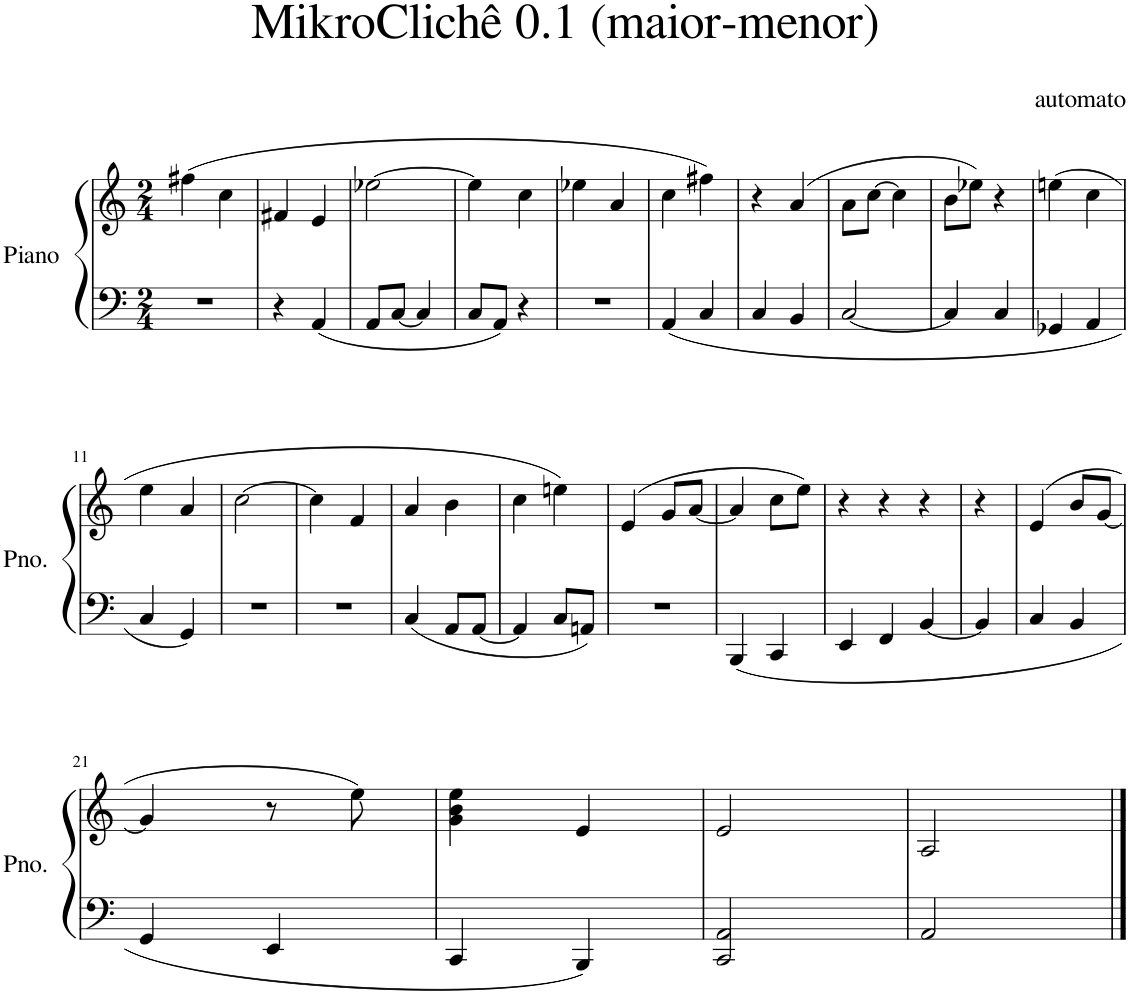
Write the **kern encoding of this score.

**kern	**kern
*part1	*part1
*staff2	*staff1
*I"Piano	*
*I'Pno.	*
*clefF4	*clefG2
*k[]	*k[]
*M2/4	*M2/4
=1	=1
2r	(4ff#X\
.	4cc\
=2	=2
4r	4f#X/
4AA/	4e/
=3	=3
8AA/L	[2ee-X\
[8C/J	.
4C/]	.
=4	=4
8C/L	4ee-\]
8AA/J	.
4r	4cc\
=5	=5
2r	4ee-X\
.	4a/
=6	=6
4AA/	4cc\
4C/	4ff#X\)
=7	=7
4C/	4r
4BB/	(4a/
=8	=8
[2C/	8a\L
.	[8cc\J
.	4cc\]
=9	=9
4C/]	8b\L
.	8ee-X\J)
4C/	4r
=10	=10
4GG-X/	(4een\
4AA/	4cc\
!!LO:LB:g=z
=11	=11
4C/	4ee\
4GG/	4a/
=12	=12
2r	[2cc\
=13	=13
2r	4cc\]
.	4f/
=14	=14
4C/	4a/
8AA/L	4b\
[8AA/J	.
=15	=15
4AA/]	4cc\
8C/L	4een\)
8AAn/J	.
=16	=16
2r	(4e/
.	8g/L
.	[8a/J
=17	=17
4BBB/	4a/]
4CC/	8cc\L
.	8ee\J)
=18	=18
4EE/	4r
4FF/	4r
[4BB/	4r
=19	=19
4BB/]	4r
=20	=20
4C/	(4e/
4BB/	8b/L
.	[8g/J
!!LO:LB:g=z
=21	=21
4GG/	4g/]
4EE/	8r
.	8ee\)
=22	=22
4CC/	4g\ 4b\ 4ee\
4BBB/	4e/
=23	=23
2CC/ 2AA/	2e/
=24	=24
2AA/	2A/
==	==
*-	*-
